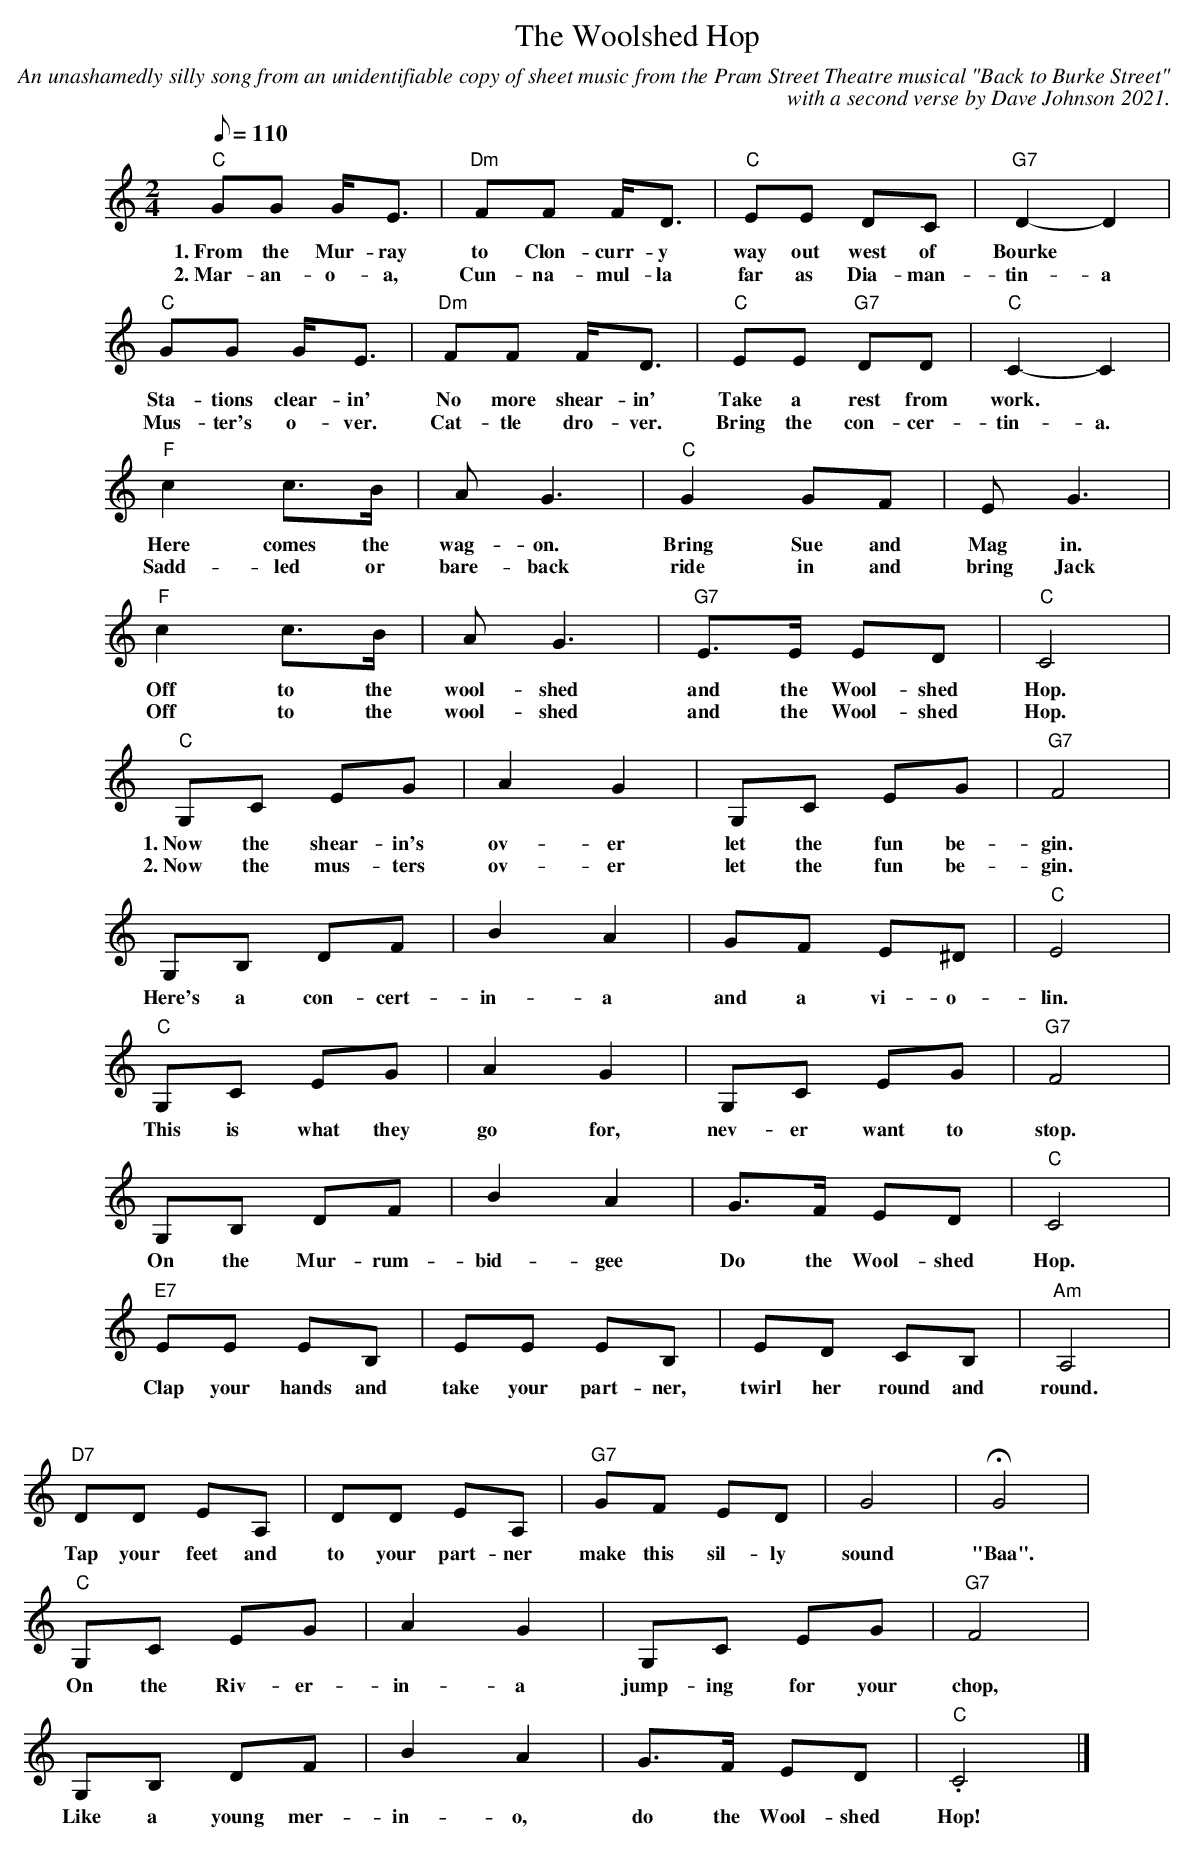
X:1
T:Woolshed Hop, The
C:An unashamedly silly song from an unidentifiable copy of sheet music from the Pram Street Theatre musical "Back to Burke Street"
C:with a second verse by Dave Johnson 2021.
M:2/4
L:1/8
Q:110
K:C
"C"GG G<E|"Dm"FF F<D|"C"EE DC|"G7"D2-D2|
w:1.~From the Mur-ray to Clon-curr-y way out west of Bourke
w:2.~Mar-an-o-a, Cun-na-mul-la far as Dia-man-tin-a
"C"GG G<E|"Dm"FF F<D|"C"EE "G7"DD|"C"C2-C2|
w:Sta-tions clear-in' No more shear-in' Take a rest from work.
w:Mus-ter's o-ver.  Cat-tle dro-ver.  Bring the con-cer-tin-a.
"F"c2c>B|AG3|"C"G2GF|EG3|
w:Here comes the wag-on. Bring Sue and Mag in.
w:Sadd-led or bare-back ride in and bring Jack
"F"c2c>B|AG3|"G7"E>E ED|"C"C4|
w:Off to the wool-shed and the Wool-shed Hop.
w:Off to the wool-shed and the Wool-shed Hop.
"C"G,C EG|A2G2|G,C EG|"G7"F4|
w:1.~Now the shear-in's ov-er let the fun be-gin.
w:2.~Now the mus-ters ov-er let the fun be-gin.
G,B, DF|B2A2|GF E^D|"C"E4|
w:Here's a con-cert-in-a and a vi-o-lin.
"C"G,C EG|A2G2|G,C EG|"G7"F4|
w:This is what they go for, nev-er want to stop.
G,B, DF|B2A2|G>F ED|"C"C4|
w:On the Mur-rum-bid-gee Do the Wool-shed Hop.
"E7"EE EB,|EE EB,|ED CB,|"Am"A,4|
w:Clap your hands and take your part-ner, twirl her round and round.
"D7"DD EA,|DD EA,|"G7"GF ED|G4|HG4|
w:Tap your feet and to your part-ner make this sil-ly sound "Baa".
"C"G,C EG|A2G2|G,C EG|"G7"F4|
w:On the Riv-er-in-a jump-ing for your chop,
G,B, DF|B2A2|G>F ED|"C".C4|]
w:Like a young mer-in-o, do the Wool-shed Hop!
